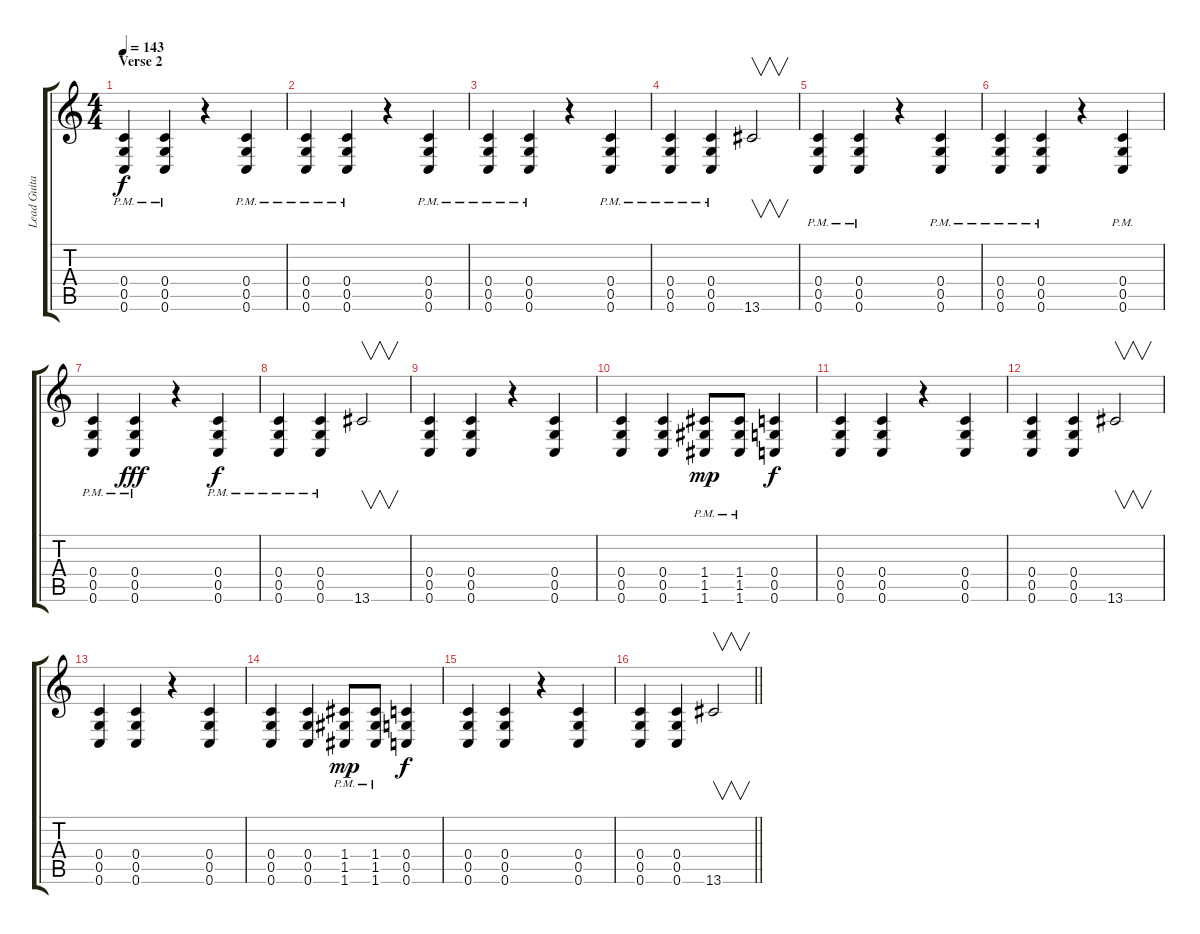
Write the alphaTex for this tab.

\track ("Lead Guitar (John 5)" "Lead Guita") {instrument distortionguitar}
\staff {score tabs}
\tuning (D4 A3 F3 C3 G2 C2) {hide}
\ts (4 4)
\section ("" "Verse 2")
\tempo 143
\clef g2
\ks c
(0.4{pm} 0.5{pm} 0.6{pm}).4{dy f} (0.4{pm} 0.5{pm} 0.6{pm}).4 r.4 (0.4{pm} 0.5{pm} 0.6{pm}).4 |
(0.4{pm} 0.5{pm} 0.6{pm}).4 (0.4{pm} 0.5{pm} 0.6{pm}).4 r.4 (0.4{pm} 0.5{pm} 0.6{pm}).4 |
(0.4{pm} 0.5{pm} 0.6{pm}).4 (0.4{pm} 0.5{pm} 0.6{pm}).4 r.4 (0.4{pm} 0.5{pm} 0.6{pm}).4 |
(0.4{pm} 0.5{pm} 0.6{pm}).4 (0.4{pm} 0.5{pm} 0.6{pm}).4 13.6.2{v} |
(0.4{pm} 0.5{pm} 0.6{pm}).4 (0.4{pm} 0.5{pm} 0.6{pm}).4 r.4 (0.4{pm} 0.5{pm} 0.6{pm}).4 |
(0.4{pm} 0.5{pm} 0.6{pm}).4 (0.4{pm} 0.5{pm} 0.6{pm}).4 r.4 (0.4{pm} 0.5{pm} 0.6{pm}).4 |
(0.4{pm} 0.5{pm} 0.6{pm}).4 (0.4{pm} 0.5{pm} 0.6{pm}).4{dy fff} r.4 (0.4{pm} 0.5{pm} 0.6{pm}).4{dy f} |
(0.4{pm} 0.5{pm} 0.6{pm}).4 (0.4{pm} 0.5{pm} 0.6{pm}).4 13.6.2{v} |
(0.4 0.5 0.6).4 (0.4 0.5 0.6).4 r.4 (0.4 0.5 0.6).4 |
(0.4 0.5 0.6).4 (0.4 0.5 0.6).4 (1.4{pm} 1.5{pm} 1.6{pm}).8{dy mp} (1.4{pm} 1.5{pm} 1.6{pm}).8 (0.4 0.5 0.6).4{dy f} |
(0.4 0.5 0.6).4 (0.4 0.5 0.6).4 r.4 (0.4 0.5 0.6).4 |
(0.4 0.5 0.6).4 (0.4 0.5 0.6).4 13.6.2{v} |
(0.4 0.5 0.6).4 (0.4 0.5 0.6).4 r.4 (0.4 0.5 0.6).4 |
(0.4 0.5 0.6).4 (0.4 0.5 0.6).4 (1.4{pm} 1.5{pm} 1.6{pm}).8{dy mp} (1.4{pm} 1.5{pm} 1.6{pm}).8 (0.4 0.5 0.6).4{dy f} |
(0.4 0.5 0.6).4 (0.4 0.5 0.6).4 r.4 (0.4 0.5 0.6).4 |
\barLineRight lightlight
(0.4 0.5 0.6).4 (0.4 0.5 0.6).4 13.6.2{v}
